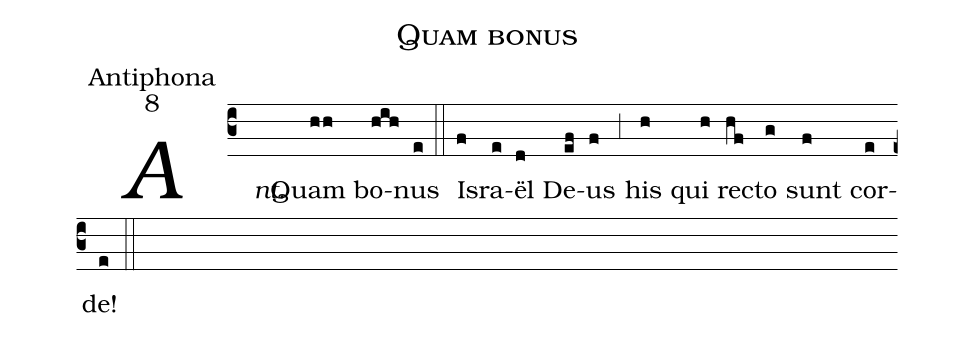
name:Quam bonus;
office-part:Antiphona;
mode:8;
%%
(c3) <i>Ant.</i>() Quam(hh) bo(hih)nus(e) (::)
Is(f)ra(e)ël(d) De(ef)us(f) (,3) his(h) qui(h) re(hf)cto(g) sunt(f) cor(e)de!(e) (::)
